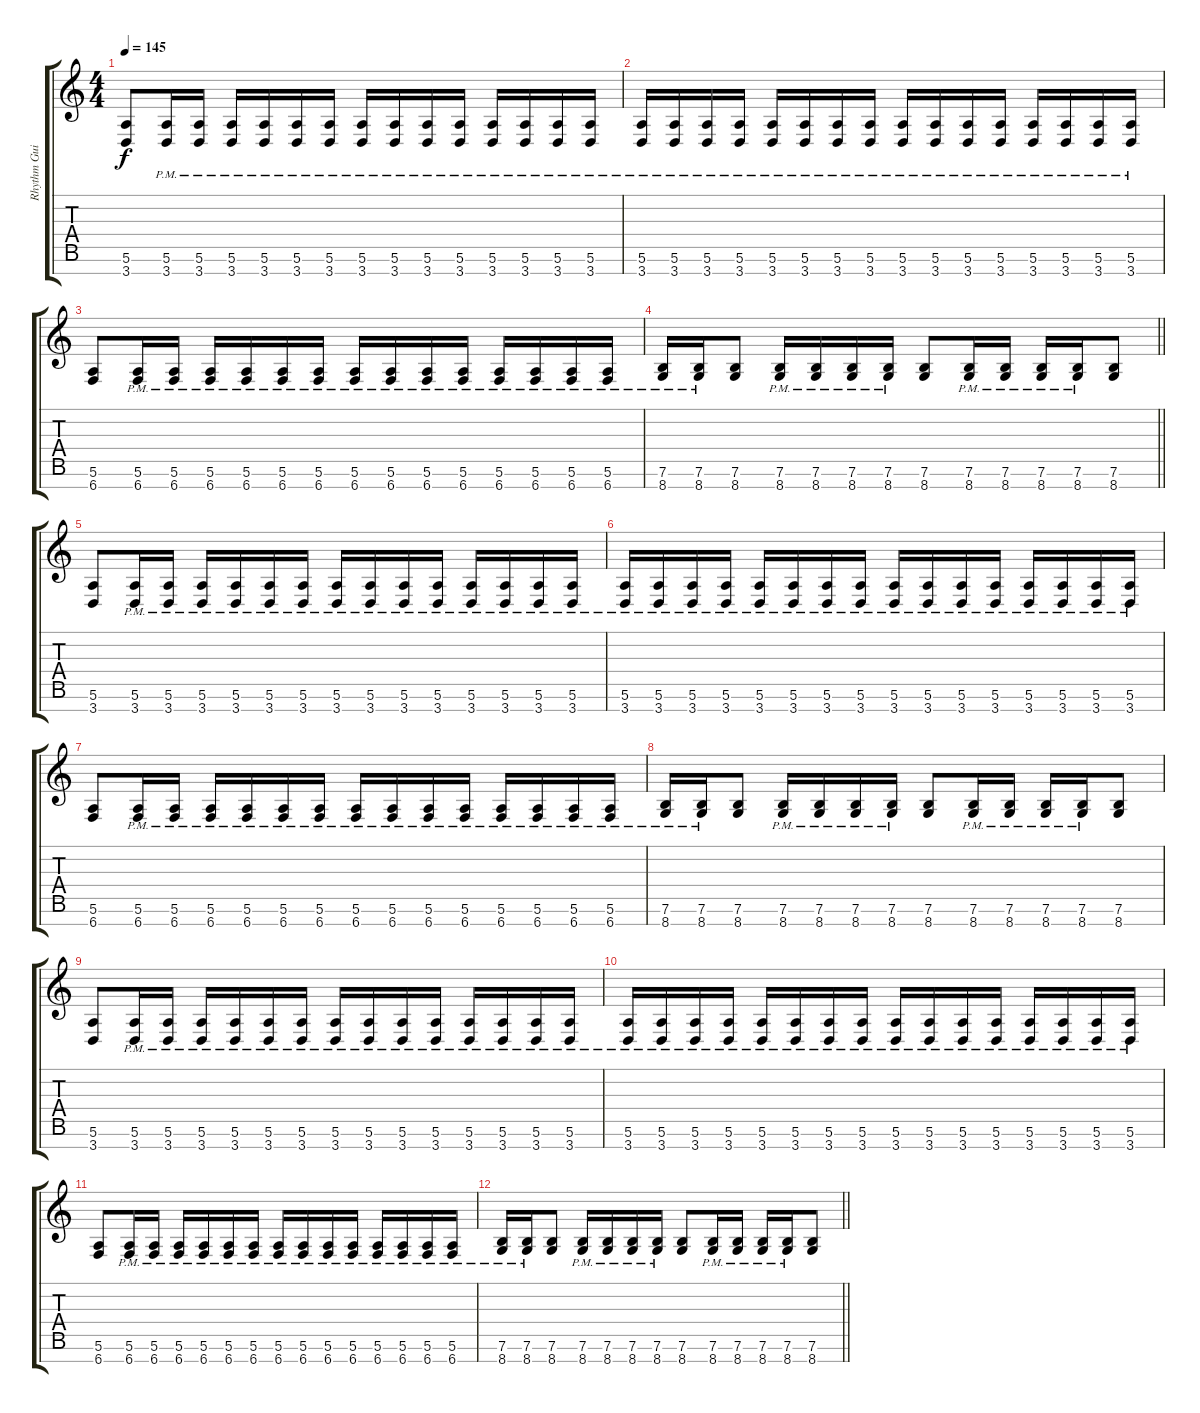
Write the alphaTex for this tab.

\track ("Rhythm Guitar 2" "Rhythm Gui") {instrument overdrivenguitar}
\staff {score tabs}
\tuning (E4 B3 G3 D3 A2 E2 B1) {hide}
\ts (4 4)
\tempo 145
\clef g2
\ks c
(5.6 3.7).8{dy f} (5.6{pm} 3.7{pm}).16 (5.6{pm} 3.7{pm}).16 (5.6{pm} 3.7{pm}).16 (5.6{pm} 3.7{pm}).16 (5.6{pm} 3.7{pm}).16 (5.6{pm} 3.7{pm}).16 (5.6{pm} 3.7{pm}).16 (5.6{pm} 3.7{pm}).16 (5.6{pm} 3.7{pm}).16 (5.6{pm} 3.7{pm}).16 (5.6{pm} 3.7{pm}).16 (5.6{pm} 3.7{pm}).16 (5.6{pm} 3.7{pm}).16 (5.6{pm} 3.7{pm}).16 |
(5.6{pm} 3.7{pm}).16 (5.6{pm} 3.7{pm}).16 (5.6{pm} 3.7{pm}).16 (5.6{pm} 3.7{pm}).16 (5.6{pm} 3.7{pm}).16 (5.6{pm} 3.7{pm}).16 (5.6{pm} 3.7{pm}).16 (5.6{pm} 3.7{pm}).16 (5.6{pm} 3.7{pm}).16 (5.6{pm} 3.7{pm}).16 (5.6{pm} 3.7{pm}).16 (5.6{pm} 3.7{pm}).16 (5.6{pm} 3.7{pm}).16 (5.6{pm} 3.7{pm}).16 (5.6{pm} 3.7{pm}).16 (5.6{pm} 3.7{pm}).16 |
(5.6 6.7).8 (5.6 6.7{pm}).16 (5.6 6.7{pm}).16 (5.6 6.7{pm}).16 (5.6 6.7{pm}).16 (5.6 6.7{pm}).16 (5.6 6.7{pm}).16 (5.6 6.7{pm}).16 (5.6 6.7{pm}).16 (5.6 6.7{pm}).16 (5.6 6.7{pm}).16 (5.6 6.7{pm}).16 (5.6 6.7{pm}).16 (5.6 6.7{pm}).16 (5.6 6.7{pm}).16 |
\barLineRight lightlight
(7.6{pm} 8.7{pm}).16 (7.6{pm} 8.7{pm}).16 (7.6 8.7).8 (7.6{pm} 8.7{pm}).16 (7.6{pm} 8.7{pm}).16 (7.6{pm} 8.7{pm}).16 (7.6{pm} 8.7{pm}).16 (7.6 8.7).8 (7.6{pm} 8.7{pm}).16 (7.6{pm} 8.7{pm}).16 (7.6{pm} 8.7{pm}).16 (7.6{pm} 8.7{pm}).16 (7.6 8.7).8 |
(5.6 3.7).8 (5.6{pm} 3.7{pm}).16 (5.6{pm} 3.7{pm}).16 (5.6{pm} 3.7{pm}).16 (5.6{pm} 3.7{pm}).16 (5.6{pm} 3.7{pm}).16 (5.6{pm} 3.7{pm}).16 (5.6{pm} 3.7{pm}).16 (5.6{pm} 3.7{pm}).16 (5.6{pm} 3.7{pm}).16 (5.6{pm} 3.7{pm}).16 (5.6{pm} 3.7{pm}).16 (5.6{pm} 3.7{pm}).16 (5.6{pm} 3.7{pm}).16 (5.6{pm} 3.7{pm}).16 |
(5.6{pm} 3.7{pm}).16 (5.6{pm} 3.7{pm}).16 (5.6{pm} 3.7{pm}).16 (5.6{pm} 3.7{pm}).16 (5.6{pm} 3.7{pm}).16 (5.6{pm} 3.7{pm}).16 (5.6{pm} 3.7{pm}).16 (5.6{pm} 3.7{pm}).16 (5.6{pm} 3.7{pm}).16 (5.6{pm} 3.7{pm}).16 (5.6{pm} 3.7{pm}).16 (5.6{pm} 3.7{pm}).16 (5.6{pm} 3.7{pm}).16 (5.6{pm} 3.7{pm}).16 (5.6{pm} 3.7{pm}).16 (5.6{pm} 3.7{pm}).16 |
(5.6 6.7).8 (5.6 6.7{pm}).16 (5.6 6.7{pm}).16 (5.6 6.7{pm}).16 (5.6 6.7{pm}).16 (5.6 6.7{pm}).16 (5.6 6.7{pm}).16 (5.6 6.7{pm}).16 (5.6 6.7{pm}).16 (5.6 6.7{pm}).16 (5.6 6.7{pm}).16 (5.6 6.7{pm}).16 (5.6 6.7{pm}).16 (5.6 6.7{pm}).16 (5.6 6.7{pm}).16 |
(7.6{pm} 8.7{pm}).16 (7.6{pm} 8.7{pm}).16 (7.6 8.7).8 (7.6{pm} 8.7{pm}).16 (7.6{pm} 8.7{pm}).16 (7.6{pm} 8.7{pm}).16 (7.6{pm} 8.7{pm}).16 (7.6 8.7).8 (7.6{pm} 8.7{pm}).16 (7.6{pm} 8.7{pm}).16 (7.6{pm} 8.7{pm}).16 (7.6{pm} 8.7{pm}).16 (7.6 8.7).8 |
(5.6 3.7).8 (5.6{pm} 3.7{pm}).16 (5.6{pm} 3.7{pm}).16 (5.6{pm} 3.7{pm}).16 (5.6{pm} 3.7{pm}).16 (5.6{pm} 3.7{pm}).16 (5.6{pm} 3.7{pm}).16 (5.6{pm} 3.7{pm}).16 (5.6{pm} 3.7{pm}).16 (5.6{pm} 3.7{pm}).16 (5.6{pm} 3.7{pm}).16 (5.6{pm} 3.7{pm}).16 (5.6{pm} 3.7{pm}).16 (5.6{pm} 3.7{pm}).16 (5.6{pm} 3.7{pm}).16 |
(5.6{pm} 3.7{pm}).16 (5.6{pm} 3.7{pm}).16 (5.6{pm} 3.7{pm}).16 (5.6{pm} 3.7{pm}).16 (5.6{pm} 3.7{pm}).16 (5.6{pm} 3.7{pm}).16 (5.6{pm} 3.7{pm}).16 (5.6{pm} 3.7{pm}).16 (5.6{pm} 3.7{pm}).16 (5.6{pm} 3.7{pm}).16 (5.6{pm} 3.7{pm}).16 (5.6{pm} 3.7{pm}).16 (5.6{pm} 3.7{pm}).16 (5.6{pm} 3.7{pm}).16 (5.6{pm} 3.7{pm}).16 (5.6{pm} 3.7{pm}).16 |
(5.6 6.7).8 (5.6 6.7{pm}).16 (5.6 6.7{pm}).16 (5.6 6.7{pm}).16 (5.6 6.7{pm}).16 (5.6 6.7{pm}).16 (5.6 6.7{pm}).16 (5.6 6.7{pm}).16 (5.6 6.7{pm}).16 (5.6 6.7{pm}).16 (5.6 6.7{pm}).16 (5.6 6.7{pm}).16 (5.6 6.7{pm}).16 (5.6 6.7{pm}).16 (5.6 6.7{pm}).16 |
\barLineRight lightlight
(7.6{pm} 8.7{pm}).16 (7.6{pm} 8.7{pm}).16 (7.6 8.7).8 (7.6{pm} 8.7{pm}).16 (7.6{pm} 8.7{pm}).16 (7.6{pm} 8.7{pm}).16 (7.6{pm} 8.7{pm}).16 (7.6 8.7).8 (7.6{pm} 8.7{pm}).16 (7.6{pm} 8.7{pm}).16 (7.6{pm} 8.7{pm}).16 (7.6{pm} 8.7{pm}).16 (7.6 8.7).8
